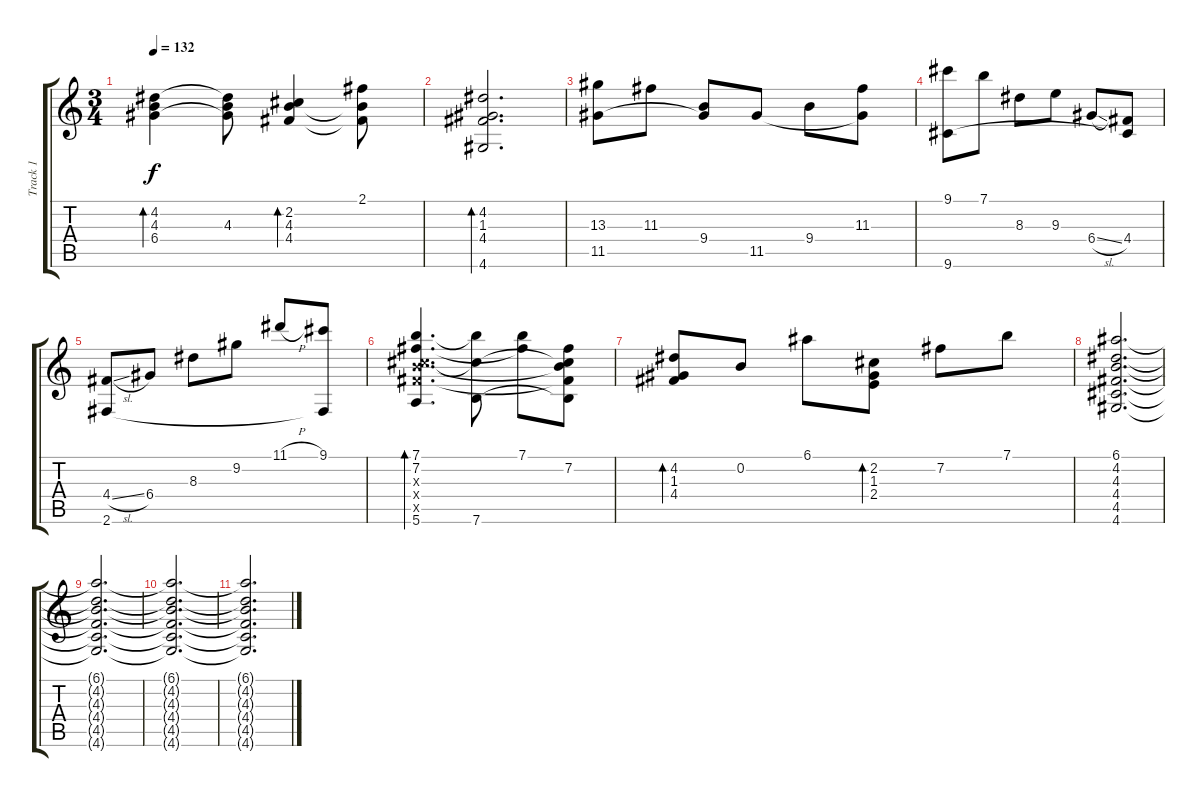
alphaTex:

\track ("Track 1" "Track 1") {instrument electricguitarjazz}
\staff {score tabs}
\tuning (E4 B3 G3 D3 A2 E2) {hide}
\ts (3 4)
\tempo 132
\clef g2
\ks c
(4.2 4.3 6.4).4{bd 240 dy f} (4.2{t} 4.3 6.4{t}).8 (2.2 4.3 4.4).4{bd 240} (2.1 4.3{t} 4.4{t}).8 |
(4.2 1.3 4.4 4.6).2{d bd 240} |
(13.3 11.5).8 11.3.8 (9.4 11.5{t}).8 11.5.8 9.4.8 (11.3 11.5{t}).8 |
(9.1 9.6).8 7.1.8 8.3.8 9.3.8 6.4{sl}.8 (4.4 9.6{t}).8 |
(4.4{sl} 2.6).8 6.4.8 8.3.8 9.2.8 11.1{h}.8 (9.1 2.6{t}).8 |
(7.1 7.2 6.3{x} 9.4{x} 9.5{x} 5.6).4{d bd 240} (7.1{t} 6.3{t} 7.6).8 (7.1 7.2{t}).8 (7.2 6.3{t} 9.4{t} 9.5{t} 7.6{t}).8 |
(4.2 1.3 4.4).8{bd 240} 0.2.8 6.1.8 (2.2 1.3 2.4).8{bd 240} 7.2.8 7.1.8 |
(6.1 4.2 4.3 4.4 4.5 4.6).2{d} |
(6.1{t} 4.2{t} 4.3{t} 4.4{t} 4.5{t} 4.6{t}).2{d} |
(6.1{t} 4.2{t} 4.3{t} 4.4{t} 4.5{t} 4.6{t}).2{d} |
(6.1{t} 4.2{t} 4.3{t} 4.4{t} 4.5{t} 4.6{t}).2{d}
